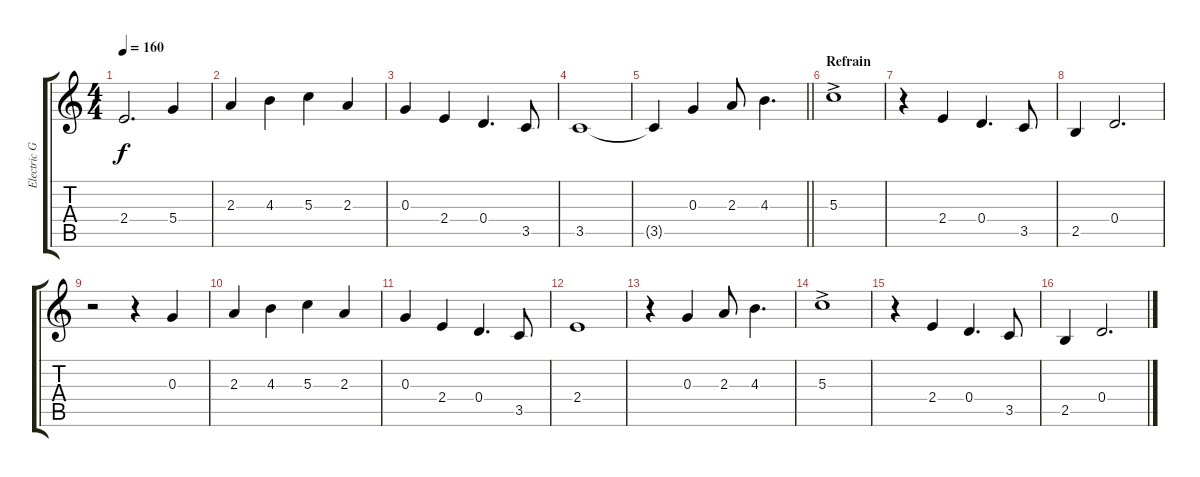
\track ("Electric Guitar" "Electric G") {instrument electricguitarclean}
\staff {score tabs}
\tuning (E4 B3 G3 D3 A2 E2) {hide}
\ts (4 4)
\tempo 160
\clef g2
\ks c
2.4.2{d dy f} 5.4.4 |
2.3.4 4.3.4 5.3.4 2.3.4 |
0.3.4 2.4.4 0.4.4{d} 3.5.8 |
3.5.1 |
\barLineRight lightlight
3.5{t}.4 0.3.4 2.3.8 4.3.4{d} |
\section ("" "Refrain")
5.3{ac}.1 |
r.4 2.4.4 0.4.4{d} 3.5.8 |
2.5.4 0.4.2{d} |
r.2 r.4 0.3.4 |
2.3.4 4.3.4 5.3.4 2.3.4 |
0.3.4 2.4.4 0.4.4{d} 3.5.8 |
2.4.1 |
r.4 0.3.4 2.3.8 4.3.4{d} |
5.3{ac}.1 |
r.4 2.4.4 0.4.4{d} 3.5.8 |
2.5.4 0.4.2{d}
